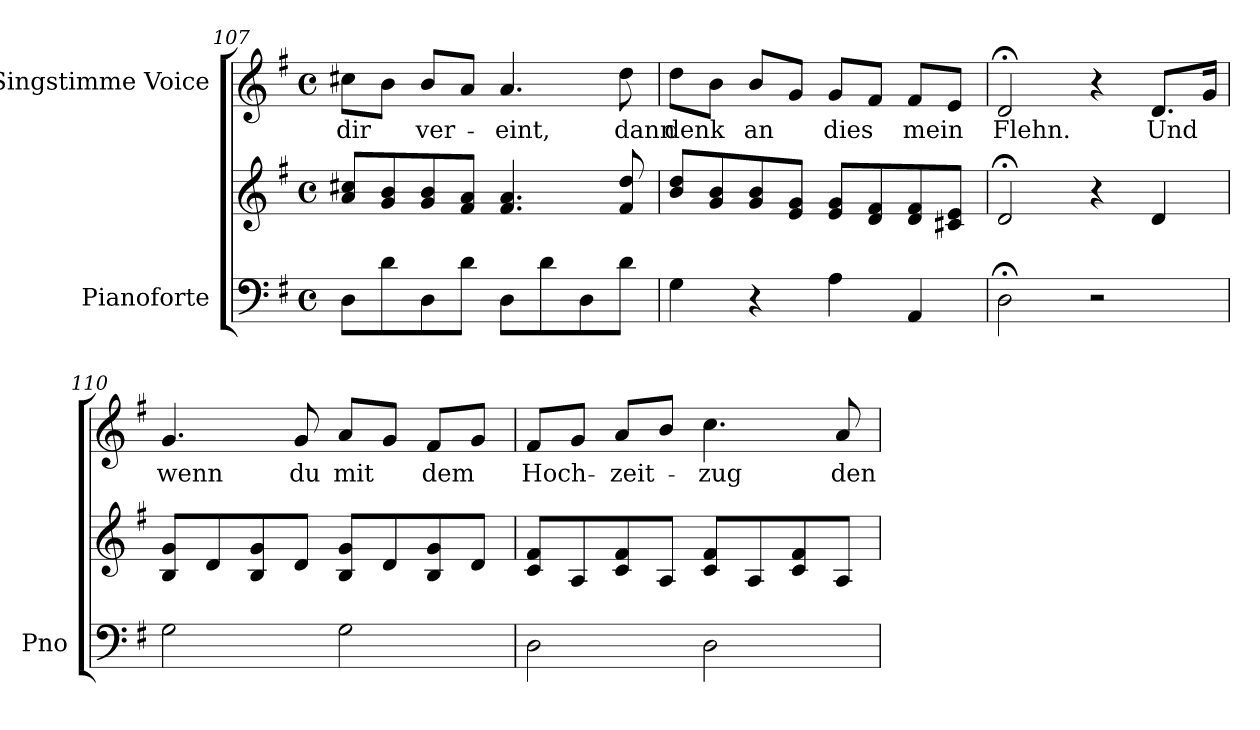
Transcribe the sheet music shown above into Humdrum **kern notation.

**kern	**kern	**kern	**text
*part2	*part2	*part1	*part1
*staff3	*staff2	*staff1	*staff1
*I"Pianoforte	*	*I"Singstimme Voice	*
*I'Pno	*	*	*
*clefF4	*clefG2	*clefG2	*
*k[f#]	*k[f#]	*k[f#]	*
*M4/4	*M4/4	*M4/4	*
*met(c)	*met(c)	*met(c)	*
=107	=107	=107	=107
!	!	!	!LO:LY:b
8D\L	8a/ 8cc#X/L	8cc#X\L	dir
8d\	8g/ 8b/	8b\J	.
!	!	!	!LO:LY:b
8D\	8g/ 8b/	8b/L	ver-
8d\J	8f#/ 8a/J	8a/J	.
!	!	!	!LO:LY:b
8D\L	4.f#/ 4.a/	4.a/	-eint,
8d\	.	.	.
8D\	.	.	.
!	!	!	!LO:LY:b
8d\J	8f#/ 8dd/	8dd\	dann
=108	=108	=108	=108
!	!	!	!LO:LY:b
4G\	8b/ 8dd/L	8dd\L	denk
.	8g/ 8b/	8b\J	.
!	!	!	!LO:LY:b
4r	8g/ 8b/	8b/L	an
.	8e/ 8g/J	8g/J	.
!	!	!	!LO:LY:b
4A\	8e/ 8g/L	8g/L	dies
.	8d/ 8f#/	8f#/J	.
!	!	!	!LO:LY:b
4AA/	8d/ 8f#/	8f#/L	mein
.	8c#X/ 8e/J	8e/J	.
!!LO:LB:g=z
=109	=109	=109	=109
!	!	!	!LO:LY:b
2D;<\	2d;</	2d;</	Flehn.
2r	4r	4r	.
!	!	!	!LO:LY:b
.	4d/	8.d/L	Und
.	.	16g/Jk	.
!!LO:PB:g=z
=110	=110	=110	=110
!	!	!	!LO:LY:b
2G\	8B/ 8g/L	4.g/	wenn
.	8d/	.	.
.	8B/ 8g/	.	.
!	!	!	!LO:LY:b
.	8d/J	8g/	du
!	!	!	!LO:LY:b
2G\	8B/ 8g/L	8a/L	mit
.	8d/	8g/J	.
!	!	!	!LO:LY:b
.	8B/ 8g/	8f#/L	dem
.	8d/J	8g/J	.
=111	=111	=111	=111
!	!	!	!LO:LY:b
2D\	8c/ 8f#/L	8f#/L	Hoch-
.	8A/	8g/J	.
!	!	!	!LO:LY:b
.	8c/ 8f#/	8a/L	-zeit-
.	8A/J	8b/J	.
!	!	!	!LO:LY:b
2D\	8c/ 8f#/L	4.cc\	-zug
.	8A/	.	.
.	8c/ 8f#/	.	.
!	!	!	!LO:LY:b
.	8A/J	8a/	den
=	=	=	=
*-	*-	*-	*-
